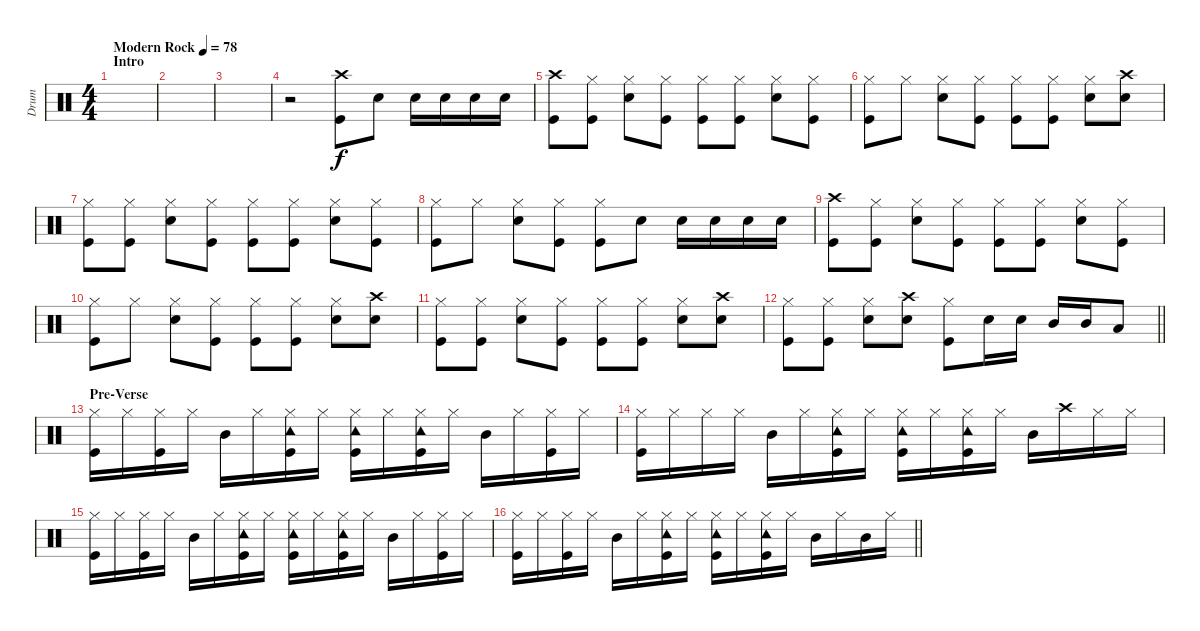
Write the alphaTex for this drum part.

\track ("Drum" "Drum") {instrument percussion}
\staff {score}
\articulation defaults
\ts (4 4)
\section ("" "Intro")
\tempo (78 "Modern Rock")
\clef neutral
\ks c
|
|
|
r.2 ("Crash high (hit)" "Kick (hit)").8 "Snare (hit) 2".8 "Snare (hit) 2".16 "Snare (hit) 2".16 "Snare (hit) 2".16 "Snare (hit) 2".16 |
("Crash high (hit)" "Kick (hit)").8 ("Hi-Hat (closed)" "Kick (hit)").8 ("Hi-Hat (closed)" "Snare (hit) 2").8 ("Hi-Hat (closed)" "Kick (hit)").8 ("Hi-Hat (closed)" "Kick (hit)").8 ("Hi-Hat (closed)" "Kick (hit)").8 ("Hi-Hat (closed)" "Snare (hit) 2").8 ("Hi-Hat (closed)" "Kick (hit)").8 |
("Hi-Hat (closed)" "Kick (hit)").8 "Hi-Hat (closed)".8 ("Hi-Hat (closed)" "Snare (hit) 2").8 ("Hi-Hat (closed)" "Kick (hit)").8 ("Hi-Hat (closed)" "Kick (hit)").8 ("Hi-Hat (closed)" "Kick (hit)").8 ("Hi-Hat (closed)" "Snare (hit) 2").8 ("Crash high (hit)" "Snare (hit) 2").8 |
("Hi-Hat (closed)" "Kick (hit)").8 ("Hi-Hat (closed)" "Kick (hit)").8 ("Hi-Hat (closed)" "Snare (hit) 2").8 ("Hi-Hat (closed)" "Kick (hit)").8 ("Hi-Hat (closed)" "Kick (hit)").8 ("Hi-Hat (closed)" "Kick (hit)").8 ("Hi-Hat (closed)" "Snare (hit) 2").8 ("Hi-Hat (closed)" "Kick (hit)").8 |
("Hi-Hat (closed)" "Kick (hit)").8 "Hi-Hat (closed)".8 ("Hi-Hat (closed)" "Snare (hit) 2").8 ("Hi-Hat (closed)" "Kick (hit)").8 ("Hi-Hat (closed)" "Kick (hit)").8 "Snare (hit) 2".8 "Snare (hit) 2".16 "Snare (hit) 2".16 "Snare (hit) 2".16 "Snare (hit) 2".16 |
("Crash high (hit)" "Kick (hit)").8 ("Hi-Hat (closed)" "Kick (hit)").8 ("Hi-Hat (closed)" "Snare (hit) 2").8 ("Hi-Hat (closed)" "Kick (hit)").8 ("Hi-Hat (closed)" "Kick (hit)").8 ("Hi-Hat (closed)" "Kick (hit)").8 ("Hi-Hat (closed)" "Snare (hit) 2").8 ("Hi-Hat (closed)" "Kick (hit)").8 |
("Hi-Hat (closed)" "Kick (hit)").8 "Hi-Hat (closed)".8 ("Hi-Hat (closed)" "Snare (hit) 2").8 ("Hi-Hat (closed)" "Kick (hit)").8 ("Hi-Hat (closed)" "Kick (hit)").8 ("Hi-Hat (closed)" "Kick (hit)").8 ("Hi-Hat (closed)" "Snare (hit) 2").8 ("Crash high (hit)" "Snare (hit) 2").8 |
("Hi-Hat (closed)" "Kick (hit)").8 ("Hi-Hat (closed)" "Kick (hit)").8 ("Hi-Hat (closed)" "Snare (hit) 2").8 ("Hi-Hat (closed)" "Kick (hit)").8 ("Hi-Hat (closed)" "Kick (hit)").8 ("Hi-Hat (closed)" "Kick (hit)").8 ("Hi-Hat (closed)" "Snare (hit) 2").8 ("Crash high (hit)" "Snare (hit) 2").8 |
\barLineRight lightlight
("Hi-Hat (closed)" "Kick (hit)").8 ("Hi-Hat (closed)" "Kick (hit)").8 ("Hi-Hat (closed)" "Snare (hit) 2").8 ("Crash high (hit)" "Snare (hit) 2").8 ("Hi-Hat (closed)" "Kick (hit)").8 "Snare (hit) 2".16 "Snare (hit) 2".16 "Mid Tom (hit)".16 "Mid Tom (hit)".16 "Low Tom (hit)".8 |
\section ("" "Pre-Verse")
("Hi-Hat (closed)" "Kick (hit)").16 "Hi-Hat (closed)".16 ("Hi-Hat (closed)" "Kick (hit)").16 "Hi-Hat (closed)".16 "Mid Tom (hit)".16 "Hi-Hat (closed)".16 ("Hi-Hat (closed)" "Tambourine (hit)" "Kick (hit)").16 "Hi-Hat (closed)".16 ("Hi-Hat (closed)" "Tambourine (hit)" "Kick (hit)").16 "Hi-Hat (closed)".16 ("Hi-Hat (closed)" "Tambourine (hit)" "Kick (hit)").16 "Hi-Hat (closed)".16 "Mid Tom (hit)".16 "Hi-Hat (closed)".16 ("Hi-Hat (closed)" "Kick (hit)").16 "Hi-Hat (closed)".16 |
("Hi-Hat (closed)" "Kick (hit)").16 "Hi-Hat (closed)".16 "Hi-Hat (closed)".16 "Hi-Hat (closed)".16 "Mid Tom (hit)".16 "Hi-Hat (closed)".16 ("Hi-Hat (closed)" "Tambourine (hit)" "Kick (hit)").16 "Hi-Hat (closed)".16 ("Hi-Hat (closed)" "Tambourine (hit)" "Kick (hit)").16 "Hi-Hat (closed)".16 ("Hi-Hat (closed)" "Tambourine (hit)" "Kick (hit)").16 "Hi-Hat (closed)".16 "Mid Tom (hit)".16 "Crash high (hit)".16 "Hi-Hat (closed)".16 "Hi-Hat (closed)".16 |
("Hi-Hat (closed)" "Kick (hit)").16 "Hi-Hat (closed)".16 ("Hi-Hat (closed)" "Kick (hit)").16 "Hi-Hat (closed)".16 "Mid Tom (hit)".16 "Hi-Hat (closed)".16 ("Hi-Hat (closed)" "Tambourine (hit)" "Kick (hit)").16 "Hi-Hat (closed)".16 ("Hi-Hat (closed)" "Tambourine (hit)" "Kick (hit)").16 "Hi-Hat (closed)".16 ("Hi-Hat (closed)" "Tambourine (hit)" "Kick (hit)").16 "Hi-Hat (closed)".16 "Mid Tom (hit)".16 "Hi-Hat (closed)".16 ("Hi-Hat (closed)" "Kick (hit)").16 "Hi-Hat (closed)".16 |
\barLineRight lightlight
("Hi-Hat (closed)" "Kick (hit)").16 "Hi-Hat (closed)".16 ("Hi-Hat (closed)" "Kick (hit)").16 "Hi-Hat (closed)".16 "Mid Tom (hit)".16 "Hi-Hat (closed)".16 ("Hi-Hat (closed)" "Tambourine (hit)" "Kick (hit)").16 "Hi-Hat (closed)".16 ("Hi-Hat (closed)" "Tambourine (hit)" "Kick (hit)").16 "Hi-Hat (closed)".16 ("Hi-Hat (closed)" "Tambourine (hit)" "Kick (hit)").16 "Hi-Hat (closed)".16 "Mid Tom (hit)".16 "Hi-Hat (closed)".16 "Mid Tom (hit)".16 "Hi-Hat (closed)".16
